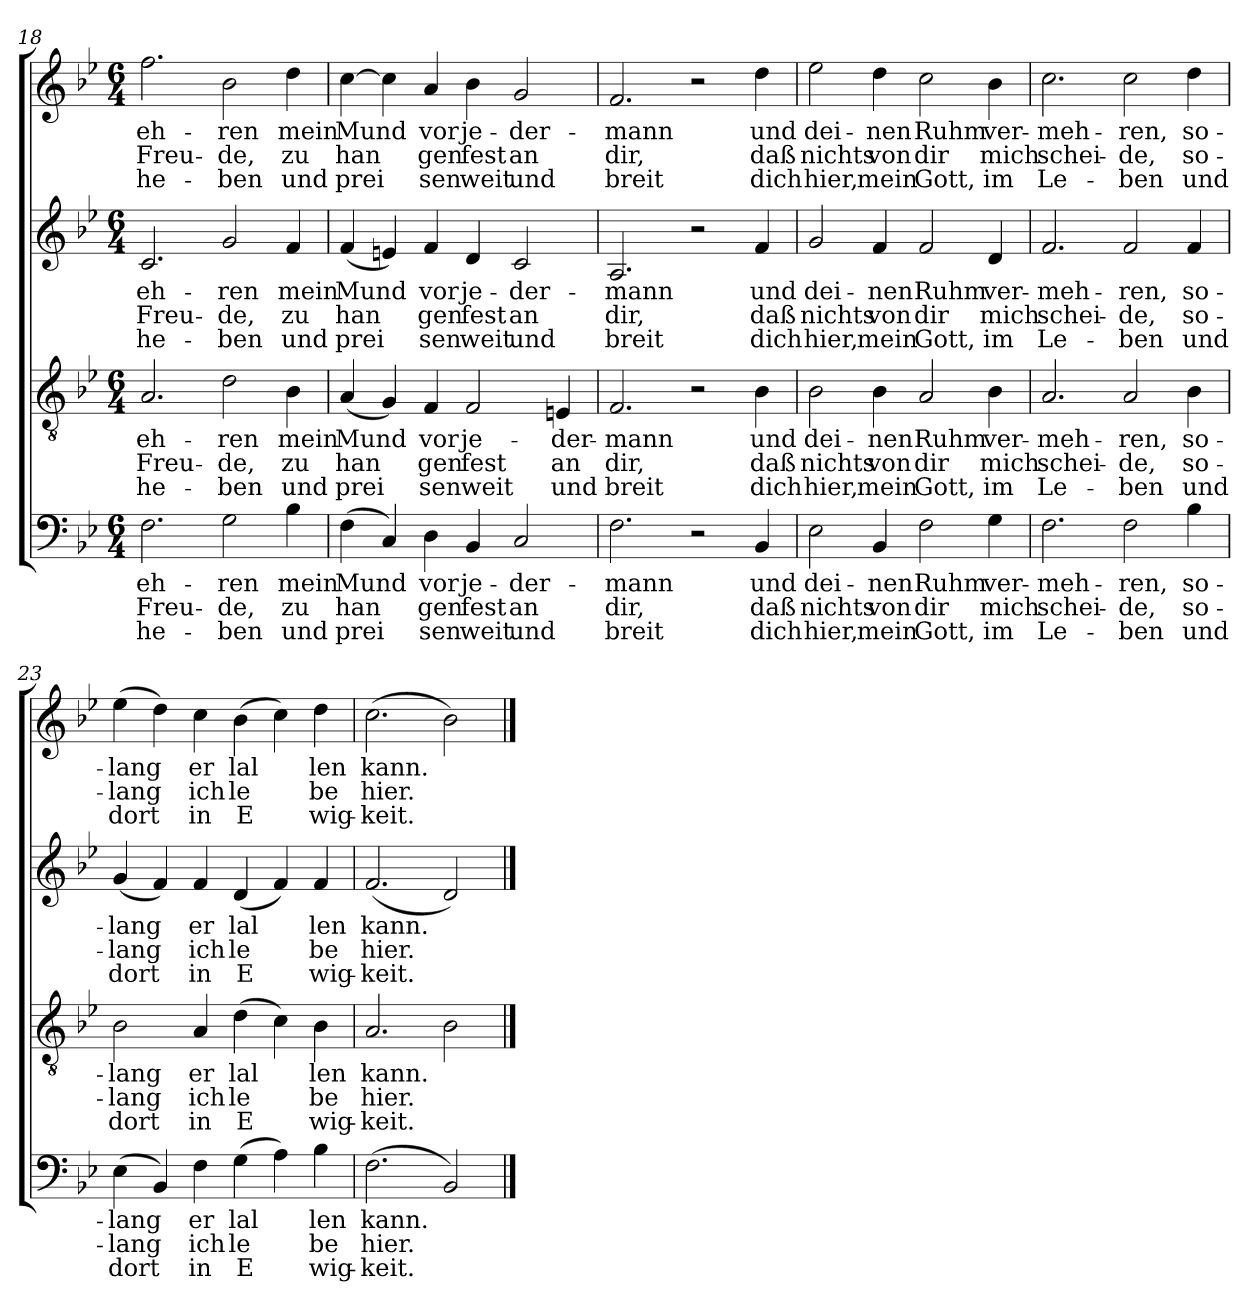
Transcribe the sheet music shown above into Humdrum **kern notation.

**kern	**text	**text	**text	**kern	**text	**text	**text	**kern	**text	**text	**text	**kern	**text	**text	**text
*part4	*part4	*part4	*part4	*part3	*part3	*part3	*part3	*part2	*part2	*part2	*part2	*part1	*part1	*part1	*part1
*staff4	*staff4	*staff4	*staff4	*staff3	*staff3	*staff3	*staff3	*staff2	*staff2	*staff2	*staff2	*staff1	*staff1	*staff1	*staff1
*clefF4	*	*	*	*clefGv2	*	*	*	*clefG2	*	*	*	*clefG2	*	*	*
*k[b-e-]	*	*	*	*k[b-e-]	*	*	*	*k[b-e-]	*	*	*	*k[b-e-]	*	*	*
*B-:	*	*	*	*B-:	*	*	*	*B-:	*	*	*	*B-:	*	*	*
*M6/4	*	*	*	*M6/4	*	*	*	*M6/4	*	*	*	*M6/4	*	*	*
=18	=18	=18	=18	=18	=18	=18	=18	=18	=18	=18	=18	=18	=18	=18	=18
!	!LO:LY:b	!LO:LY:b	!LO:LY:b	!	!LO:LY:b	!LO:LY:b	!LO:LY:b	!	!LO:LY:b	!LO:LY:b	!LO:LY:b	!	!LO:LY:b	!LO:LY:b	!LO:LY:b
2.F\	eh-	Freu-	-he-	2.A/	eh-	Freu-	-he-	2.c/	eh-	Freu-	-he-	2.ff\	eh-	Freu-	-he-
!	!LO:LY:b	!LO:LY:b	!LO:LY:b	!	!LO:LY:b	!LO:LY:b	!LO:LY:b	!	!LO:LY:b	!LO:LY:b	!LO:LY:b	!	!LO:LY:b	!LO:LY:b	!LO:LY:b
2G\	-ren	-de,	-ben	2d\	-ren	-de,	-ben	2g/	-ren	-de,	-ben	2b-\	-ren	-de,	-ben
!	!LO:LY:b	!LO:LY:b	!LO:LY:b	!	!LO:LY:b	!LO:LY:b	!LO:LY:b	!	!LO:LY:b	!LO:LY:b	!LO:LY:b	!	!LO:LY:b	!LO:LY:b	!LO:LY:b
4B-\	mein	zu	und	4B-\	mein	zu	und	4f/	mein	zu	und	4dd\	mein	zu	und
=19	=19	=19	=19	=19	=19	=19	=19	=19	=19	=19	=19	=19	=19	=19	=19
!	!LO:LY:b	!LO:LY:b	!LO:LY:b	!	!LO:LY:b	!LO:LY:b	!LO:LY:b	!	!LO:LY:b	!LO:LY:b	!LO:LY:b	!	!LO:LY:b	!LO:LY:b	!LO:LY:b
(<4F\	Mund	han	prei	(<4A/	Mund	han	prei	(<4f/	Mund	han	prei	[4cc\	Mund	han	prei
4C/)	.	.	.	4G/)	.	.	.	4en/)	.	.	.	4cc\]	.	.	.
!	!LO:LY:b	!LO:LY:b	!LO:LY:b	!	!LO:LY:b	!LO:LY:b	!LO:LY:b	!	!LO:LY:b	!LO:LY:b	!LO:LY:b	!	!LO:LY:b	!LO:LY:b	!LO:LY:b
4D\	vor	gen	sen	4F/	vor	gen	sen	4f/	vor	gen	sen	4a/	vor	gen	sen
!	!LO:LY:b	!LO:LY:b	!LO:LY:b	!	!LO:LY:b	!LO:LY:b	!LO:LY:b	!	!LO:LY:b	!LO:LY:b	!LO:LY:b	!	!LO:LY:b	!LO:LY:b	!LO:LY:b
4BB-/	je-	fest	weit	2F/	je-	fest	weit	4d/	je-	fest	weit	4b-\	je-	fest	weit
!	!LO:LY:b	!LO:LY:b	!LO:LY:b	!	!	!	!	!	!LO:LY:b	!LO:LY:b	!LO:LY:b	!	!LO:LY:b	!LO:LY:b	!LO:LY:b
2C/	-der-	an	und	.	.	.	.	2c/	-der-	an	und	2g/	-der-	an	und
!	!	!	!	!	!LO:LY:b	!LO:LY:b	!LO:LY:b	!	!	!	!	!	!	!	!
.	.	.	.	4En/	-der-	an	und	.	.	.	.	.	.	.	.
=20	=20	=20	=20	=20	=20	=20	=20	=20	=20	=20	=20	=20	=20	=20	=20
!	!LO:LY:b	!LO:LY:b	!LO:LY:b	!	!LO:LY:b	!LO:LY:b	!LO:LY:b	!	!LO:LY:b	!LO:LY:b	!LO:LY:b	!	!LO:LY:b	!LO:LY:b	!LO:LY:b
2.F\	-mann	dir,	breit	2.F/	-mann	dir,	breit	2.A/	-mann	dir,	breit	2.f/	-mann	dir,	breit
2r	.	.	.	2r	.	.	.	2r	.	.	.	2r	.	.	.
!	!LO:LY:b	!LO:LY:b	!LO:LY:b	!	!LO:LY:b	!LO:LY:b	!LO:LY:b	!	!LO:LY:b	!LO:LY:b	!LO:LY:b	!	!LO:LY:b	!LO:LY:b	!LO:LY:b
4BB-/	und	daß	dich	4B-\	und	daß	dich	4f/	und	daß	dich	4dd\	und	daß	dich
!!LO:LB:g=z
=21	=21	=21	=21	=21	=21	=21	=21	=21	=21	=21	=21	=21	=21	=21	=21
!	!LO:LY:b	!LO:LY:b	!LO:LY:b	!	!LO:LY:b	!LO:LY:b	!LO:LY:b	!	!LO:LY:b	!LO:LY:b	!LO:LY:b	!	!LO:LY:b	!LO:LY:b	!LO:LY:b
2E-\	dei-	nichts	hier,	2B-\	dei-	nichts	hier,	2g/	dei-	nichts	hier,	2ee-\	dei-	nichts	hier,
!	!LO:LY:b	!LO:LY:b	!LO:LY:b	!	!LO:LY:b	!LO:LY:b	!LO:LY:b	!	!LO:LY:b	!LO:LY:b	!LO:LY:b	!	!LO:LY:b	!LO:LY:b	!LO:LY:b
4BB-/	-nen	von	mein	4B-\	-nen	von	mein	4f/	-nen	von	mein	4dd\	-nen	von	mein
!	!LO:LY:b	!LO:LY:b	!LO:LY:b	!	!LO:LY:b	!LO:LY:b	!LO:LY:b	!	!LO:LY:b	!LO:LY:b	!LO:LY:b	!	!LO:LY:b	!LO:LY:b	!LO:LY:b
2F\	Ruhm	dir	Gott,	2A/	Ruhm	dir	Gott,	2f/	Ruhm	dir	Gott,	2cc\	Ruhm	dir	Gott,
!	!LO:LY:b	!LO:LY:b	!LO:LY:b	!	!LO:LY:b	!LO:LY:b	!LO:LY:b	!	!LO:LY:b	!LO:LY:b	!LO:LY:b	!	!LO:LY:b	!LO:LY:b	!LO:LY:b
4G\	ver-	mich	im	4B-\	ver-	mich	im	4d/	ver-	mich	im	4b-\	ver-	mich	im
=22	=22	=22	=22	=22	=22	=22	=22	=22	=22	=22	=22	=22	=22	=22	=22
!	!LO:LY:b	!LO:LY:b	!LO:LY:b	!	!LO:LY:b	!LO:LY:b	!LO:LY:b	!	!LO:LY:b	!LO:LY:b	!LO:LY:b	!	!LO:LY:b	!LO:LY:b	!LO:LY:b
2.F\	-meh-	schei-	Le-	2.A/	-meh-	schei-	Le-	2.f/	-meh-	schei-	Le-	2.cc\	-meh-	schei-	Le-
!	!LO:LY:b	!LO:LY:b	!LO:LY:b	!	!LO:LY:b	!LO:LY:b	!LO:LY:b	!	!LO:LY:b	!LO:LY:b	!LO:LY:b	!	!LO:LY:b	!LO:LY:b	!LO:LY:b
2F\	-ren,	-de,	-ben	2A/	-ren,	-de,	-ben	2f/	-ren,	-de,	-ben	2cc\	-ren,	-de,	-ben
!	!LO:LY:b	!LO:LY:b	!LO:LY:b	!	!LO:LY:b	!LO:LY:b	!LO:LY:b	!	!LO:LY:b	!LO:LY:b	!LO:LY:b	!	!LO:LY:b	!LO:LY:b	!LO:LY:b
4B-\	so-	so-	und	4B-\	so-	so-	und	4f/	so-	so-	und	4dd\	so-	so-	und
=23	=23	=23	=23	=23	=23	=23	=23	=23	=23	=23	=23	=23	=23	=23	=23
!	!LO:LY:b	!LO:LY:b	!LO:LY:b	!	!LO:LY:b	!LO:LY:b	!LO:LY:b	!	!LO:LY:b	!LO:LY:b	!LO:LY:b	!	!LO:LY:b	!LO:LY:b	!LO:LY:b
(<4E-\	-lang	-lang	dort	2B-\	-lang	-lang	dort	(<4g/	-lang	-lang	dort	(>4ee-\	-lang	-lang	dort
4BB-/)	.	.	.	.	.	.	.	4f/)	.	.	.	4dd\)	.	.	.
!	!LO:LY:b	!LO:LY:b	!LO:LY:b	!	!LO:LY:b	!LO:LY:b	!LO:LY:b	!	!LO:LY:b	!LO:LY:b	!LO:LY:b	!	!LO:LY:b	!LO:LY:b	!LO:LY:b
4F\	er	ich	in	4A/	er	ich	in	4f/	er	ich	in	4cc\	er	ich	in
!	!LO:LY:b	!LO:LY:b	!LO:LY:b	!	!LO:LY:b	!LO:LY:b	!LO:LY:b	!	!LO:LY:b	!LO:LY:b	!LO:LY:b	!	!LO:LY:b	!LO:LY:b	!LO:LY:b
(>4G\	lal	le	E	(>4d\	lal	le	E	(<4d/	lal	le	E	(>4b-\	lal	le	E
4A\)	.	.	.	4c\)	.	.	.	4f/)	.	.	.	4cc\)	.	.	.
!	!LO:LY:b	!LO:LY:b	!LO:LY:b	!	!LO:LY:b	!LO:LY:b	!LO:LY:b	!	!LO:LY:b	!LO:LY:b	!LO:LY:b	!	!LO:LY:b	!LO:LY:b	!LO:LY:b
4B-\	len	be	wig-	4B-\	len	be	wig-	4f/	len	be	wig-	4dd\	len	be	wig-
=24	=24	=24	=24	=24	=24	=24	=24	=24	=24	=24	=24	=24	=24	=24	=24
!	!LO:LY:b	!LO:LY:b	!LO:LY:b	!	!LO:LY:b	!LO:LY:b	!LO:LY:b	!	!LO:LY:b	!LO:LY:b	!LO:LY:b	!	!LO:LY:b	!LO:LY:b	!LO:LY:b
(<2.F\	kann.	hier.	-keit.	2.A/	kann.	hier.	-keit.	(<2.f/	kann.	hier.	-keit.	(>2.cc\	kann.	hier.	-keit.
2BB-/)	.	.	.	2B-\	.	.	.	2d/)	.	.	.	2b-\)	.	.	.
==	==	==	==	==	==	==	==	==	==	==	==	==	==	==	==
*-	*-	*-	*-	*-	*-	*-	*-	*-	*-	*-	*-	*-	*-	*-	*-
